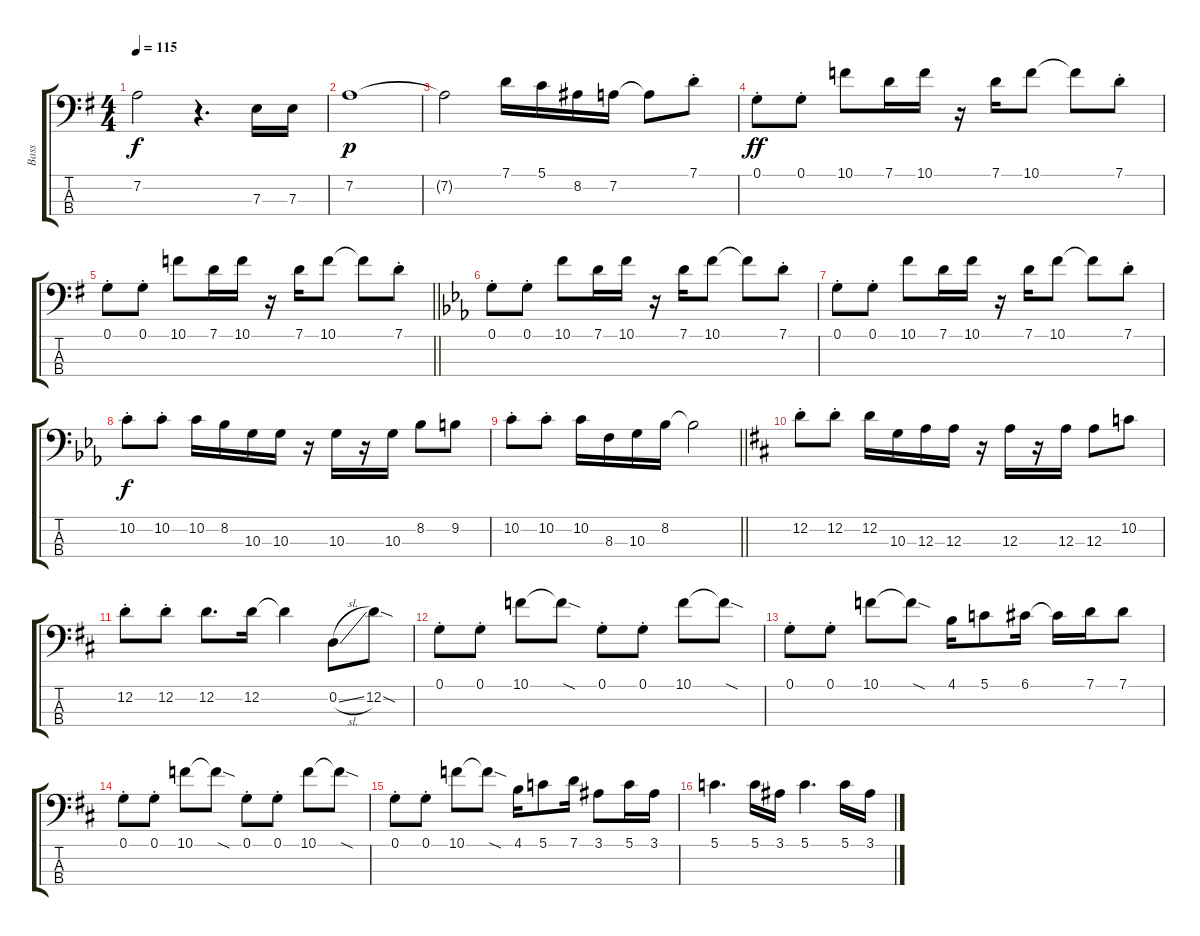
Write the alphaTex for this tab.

\track ("Bass" "Bass") {instrument electricbassfinger}
\staff {score tabs}
\tuning (G2 D2 A1 E1) {hide}
\ts (4 4)
\tempo 115
\clef f4
\ks g
7.2{t}.2{dy f} r.4{d} 7.3.16 7.3.16 |
7.2.1{dy p} |
7.2{t}.2 7.1.16 5.1.16 8.2.16 7.2.16 7.2{t}.8 7.1{st}.8 |
0.1{st}.8{dy ff} 0.1{st}.8 10.1.8 7.1.16 10.1.16 r.16 7.1.16 10.1.8 10.1{t}.8 7.1{st}.8 |
\barLineRight lightlight
0.1{st}.8 0.1{st}.8 10.1.8 7.1.16 10.1.16 r.16 7.1.16 10.1.8 10.1{t}.8 7.1{st}.8 |
\ks eb
0.1{st}.8 0.1{st}.8 10.1.8 7.1.16 10.1.16 r.16 7.1.16 10.1.8 10.1{t}.8 7.1{st}.8 |
0.1{st}.8 0.1{st}.8 10.1.8 7.1.16 10.1.16 r.16 7.1.16 10.1.8 10.1{t}.8 7.1{st}.8 |
10.2{st}.8{dy f} 10.2{st}.8 10.2.16 8.2.16 10.3.16 10.3.16 r.16 10.3.16 r.16 10.3.16 8.2.8 9.2.8 |
\barLineRight lightlight
10.2{st}.8 10.2{st}.8 10.2.16 8.3.16 10.3.16 8.2.16 8.2{t}.2 |
\ks d
12.2{st}.8 12.2{st}.8 12.2.16 10.3.16 12.3.16 12.3.16 r.16 12.3.16 r.16 12.3.16 12.3.8 10.2.8 |
12.2{st}.8 12.2{st}.8 12.2.8{d} 12.2.16 12.2{t}.4 0.2{sl}.8 12.2{sod}.8 |
0.1{st}.8 0.1{st}.8 10.1.8 10.1{sod t}.8 0.1{st}.8 0.1{st}.8 10.1.8 10.1{sod t}.8 |
0.1{st}.8 0.1{st}.8 10.1.8 10.1{sod t}.8 4.1.16 5.1.8 6.1.16 6.1{t}.16 7.1.16 7.1.8 |
0.1{st}.8 0.1{st}.8 10.1.8 10.1{sod t}.8 0.1{st}.8 0.1{st}.8 10.1.8 10.1{sod t}.8 |
0.1{st}.8 0.1{st}.8 10.1.8 10.1{sod t}.8 4.1.16 5.1.8 7.1.16 3.1.8 5.1.16 3.1.16 |
5.1.4{d} 5.1.16 3.1.16 5.1.4{d} 5.1.16 3.1.16
